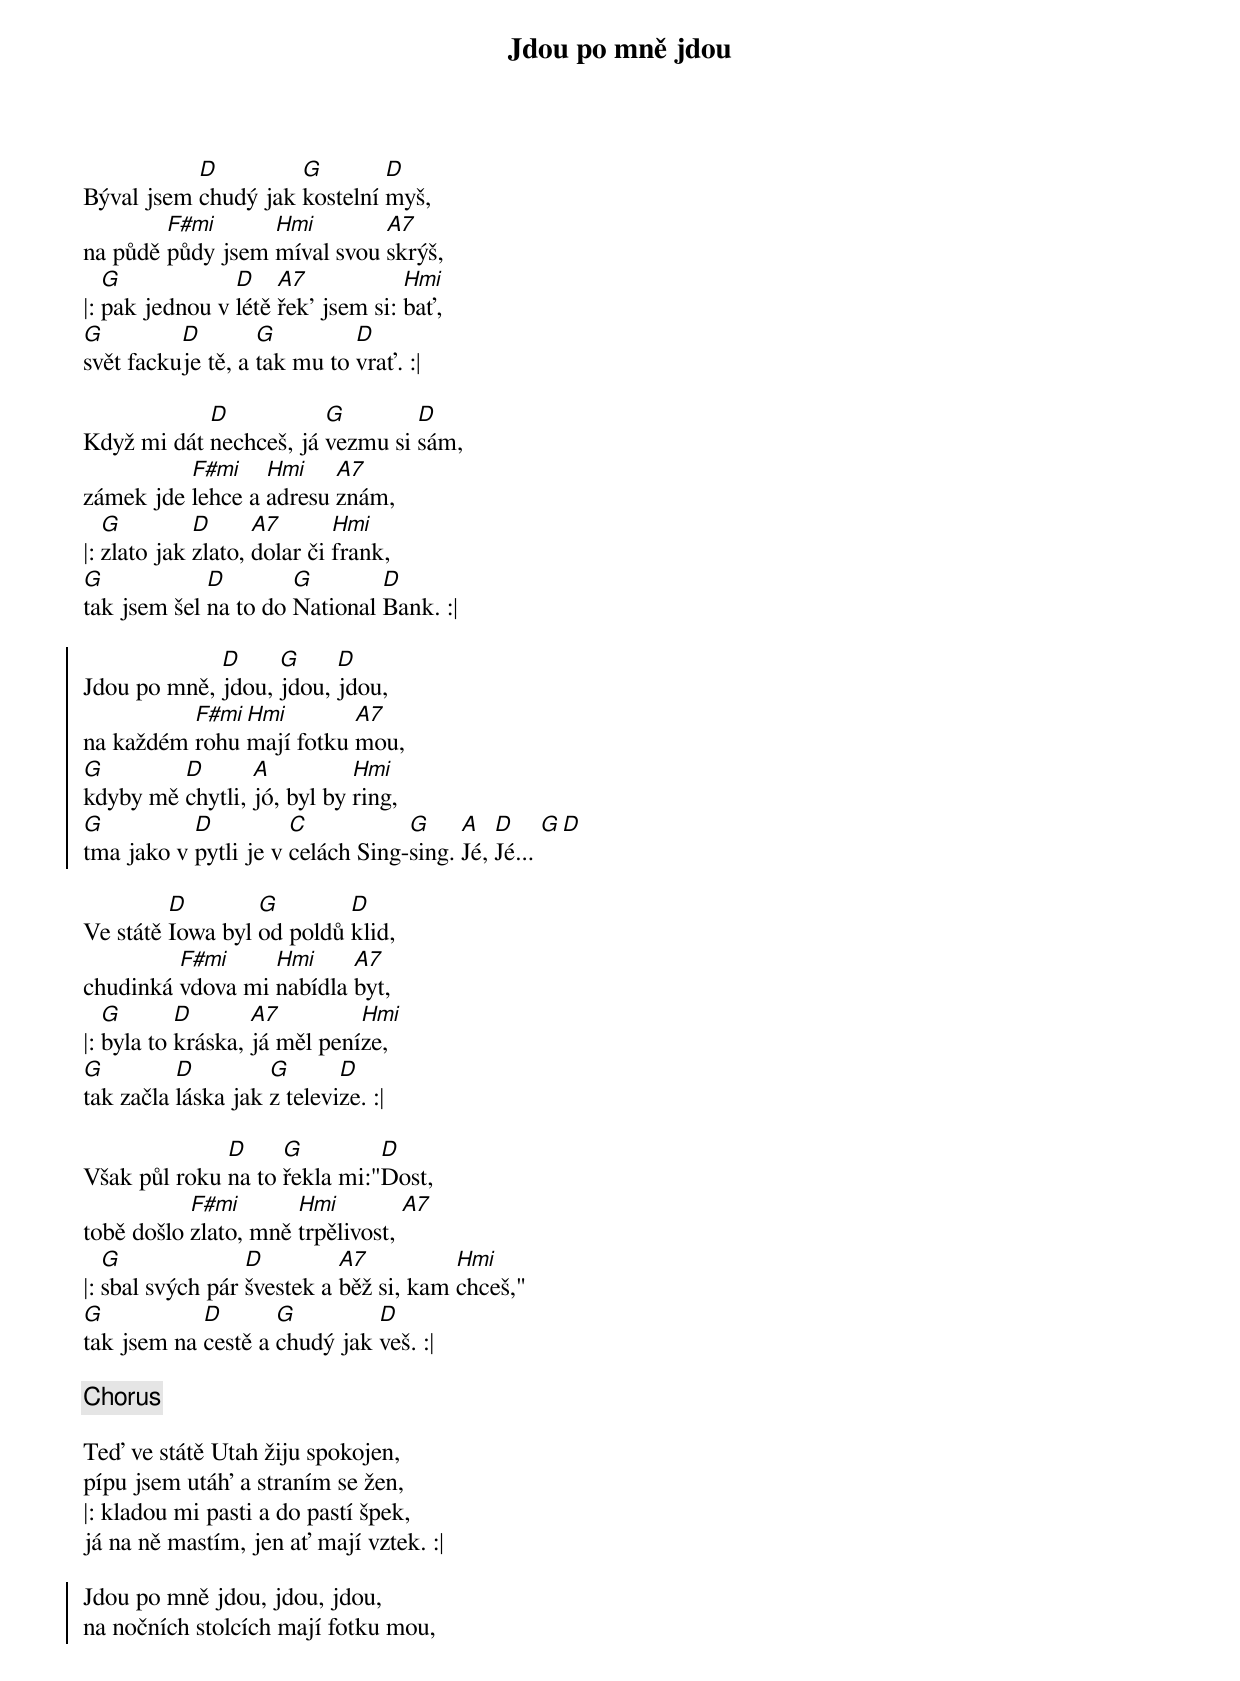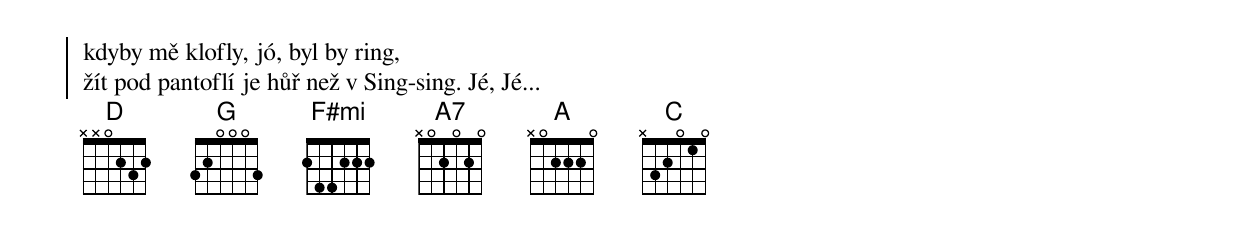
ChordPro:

{title: Jdou po mně jdou}
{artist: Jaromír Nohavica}
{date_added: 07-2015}
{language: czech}
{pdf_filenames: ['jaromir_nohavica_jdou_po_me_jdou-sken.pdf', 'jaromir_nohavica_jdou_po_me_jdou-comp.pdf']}
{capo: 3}
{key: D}
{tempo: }
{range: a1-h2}
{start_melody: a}
{start_of_verse}
Býval jsem [D]chudý jak [G]kostelní [D]myš,
na půdě [F#mi]půdy jsem [Hmi]míval svou [A7]skrýš,
|: [G]pak jednou v [D]létě [A7]řek' jsem si: [Hmi]bať,
[G]svět facku[D]je tě, a [G]tak mu to [D]vrať. :|
{end_of_verse}

{start_of_verse}
Když mi dát [D]nechceš, já [G]vezmu si [D]sám,
zámek jde [F#mi]lehce a [Hmi]adresu [A7]znám,
|: [G]zlato jak [D]zlato, [A7]dolar či [Hmi]frank,
[G]tak jsem šel [D]na to do [G]National [D]Bank. :|
{end_of_verse}

{start_of_chorus}
Jdou po mně, [D]jdou, [G]jdou, [D]jdou,
na každém [F#mi]rohu [Hmi]mají fotku [A7]mou,
[G]kdyby mě [D]chytli, [A]jó, byl by [Hmi]ring,
[G]tma jako v [D]pytli je v [C]celách Sing-[G]sing. [A]Jé, [D]Jé... [G][D]
{end_of_chorus}

{start_of_verse}
Ve státě [D]Iowa byl [G]od poldů [D]klid,
chudinká [F#mi]vdova mi [Hmi]nabídla [A7]byt,
|: [G]byla to [D]kráska, [A7]já měl pení[Hmi]ze,
[G]tak začla [D]láska jak [G]z televi[D]ze. :|
{end_of_verse}

{start_of_verse}
Však půl roku [D]na to [G]řekla mi:"[D]Dost,
tobě došlo [F#mi]zlato, mně [Hmi]trpělivost, [A7]
|: [G]sbal svých pár [D]švestek a [A7]běž si, kam [Hmi]chceš,"
[G]tak jsem na [D]cestě a [G]chudý jak [D]veš. :|
{end_of_verse}

{chorus}

{start_of_verse}
Teď ve státě Utah žiju spokojen,
pípu jsem utáh' a straním se žen,
|: kladou mi pasti a do pastí špek,
já na ně mastím, jen ať mají vztek. :|
{end_of_verse}

{start_of_chorus}
Jdou po mně jdou, jdou, jdou,
na nočních stolcích mají fotku mou,
kdyby mě klofly, jó, byl by ring,
žít pod pantoflí je hůř než v Sing-sing. Jé, Jé...
{end_of_chorus}
